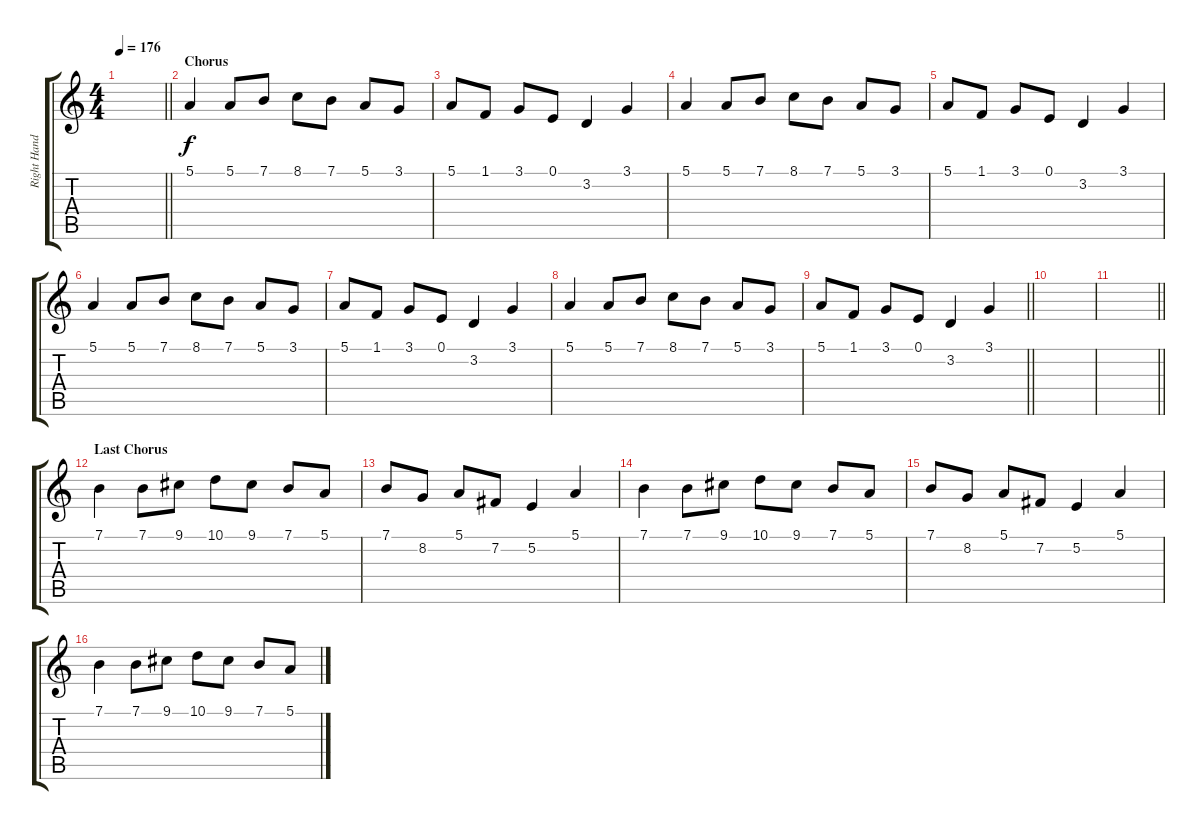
\track ("Right Hand" "Right Hand") {instrument stringensemble1}
\staff {score tabs}
\tuning (E4 B3 G3 D3 A2 E2) {hide}
\ts (4 4)
\tempo 176
\clef g2
\barLineRight lightlight
\ks c
|
\section ("" "Chorus")
5.1.4 5.1.8 7.1.8 8.1.8 7.1.8 5.1.8 3.1.8 |
5.1.8 1.1.8 3.1.8 0.1.8 3.2.4 3.1.4 |
5.1.4 5.1.8 7.1.8 8.1.8 7.1.8 5.1.8 3.1.8 |
5.1.8 1.1.8 3.1.8 0.1.8 3.2.4 3.1.4 |
5.1.4 5.1.8 7.1.8 8.1.8 7.1.8 5.1.8 3.1.8 |
5.1.8 1.1.8 3.1.8 0.1.8 3.2.4 3.1.4 |
5.1.4 5.1.8 7.1.8 8.1.8 7.1.8 5.1.8 3.1.8 |
\barLineRight lightlight
5.1.8 1.1.8 3.1.8 0.1.8 3.2.4 3.1.4 |
|
\barLineRight lightlight
|
\section ("" "Last Chorus")
7.1.4 7.1.8 9.1.8 10.1.8 9.1.8 7.1.8 5.1.8 |
7.1.8 8.2.8 5.1.8 7.2.8 5.2.4 5.1.4 |
7.1.4 7.1.8 9.1.8 10.1.8 9.1.8 7.1.8 5.1.8 |
7.1.8 8.2.8 5.1.8 7.2.8 5.2.4 5.1.4 |
7.1.4 7.1.8 9.1.8 10.1.8 9.1.8 7.1.8 5.1.8
